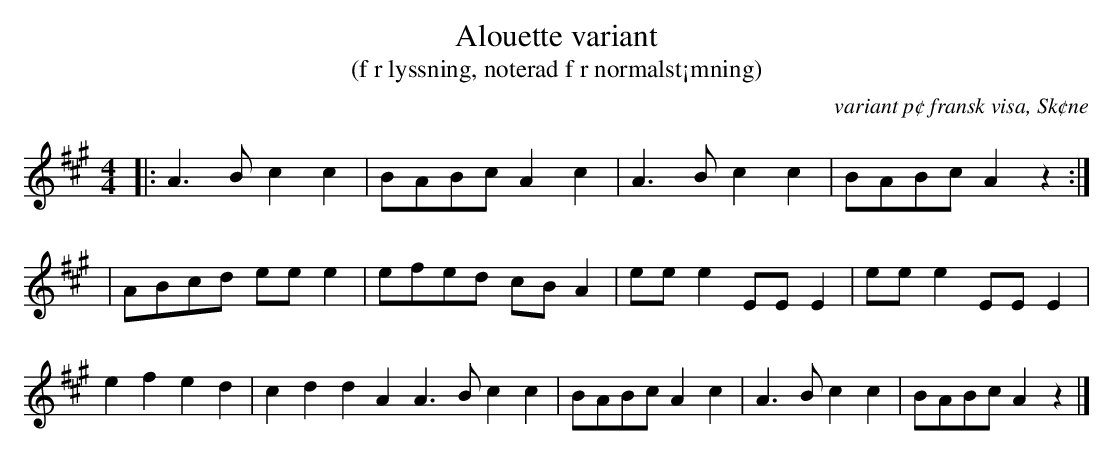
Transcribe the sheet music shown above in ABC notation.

X:1
T:Alouette variant
T:(f r lyssning, noterad f r normalst¡mning)
O:variant p¢ fransk visa, Sk¢ne
M:4/4
L:1/4
Q:100
K:A
|: A>B cc | B/A/B/c/ Ac | A>B cc | B/A/B/c/ Az :|
| A/B/c/d/ e/e/e | e/f/e/d/ c/B/A | e/e/e E/E/E | e/e/e E/E/E |
ef ed | cd dA A>B cc | B/A/B/c/ Ac | A>B cc | B/A/B/c/ Az |]
